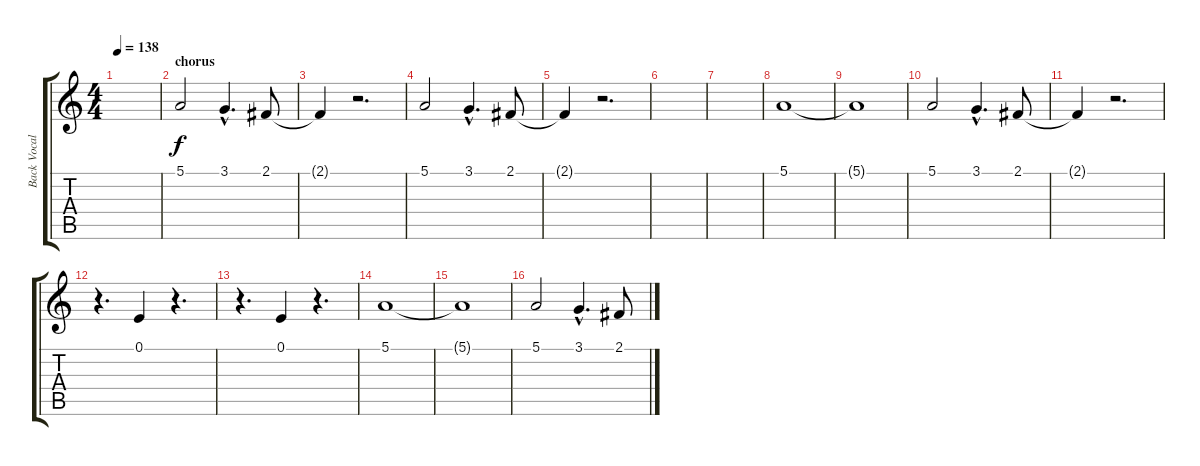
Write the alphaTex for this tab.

\track ("Back Vocals" "Back Vocal") {instrument tenorsax}
\staff {score tabs}
\tuning (E4 B3 G3 D3 A2 E2) {hide}
\ts (4 4)
\tempo 138
\clef g2
\ks c
|
\section ("" "chorus")
5.1.2 3.1{hac}.4{d} 2.1.8 |
2.1{t}.4 r.2{d} |
5.1.2 3.1{hac}.4{d} 2.1.8 |
2.1{t}.4 r.2{d} |
|
|
5.1.1 |
5.1{t}.1 |
5.1.2 3.1{hac}.4{d} 2.1.8 |
2.1{t}.4 r.2{d} |
r.4{d} 0.1.4 r.4{d} |
r.4{d} 0.1.4 r.4{d} |
5.1.1 |
5.1{t}.1 |
5.1.2 3.1{hac}.4{d} 2.1.8
